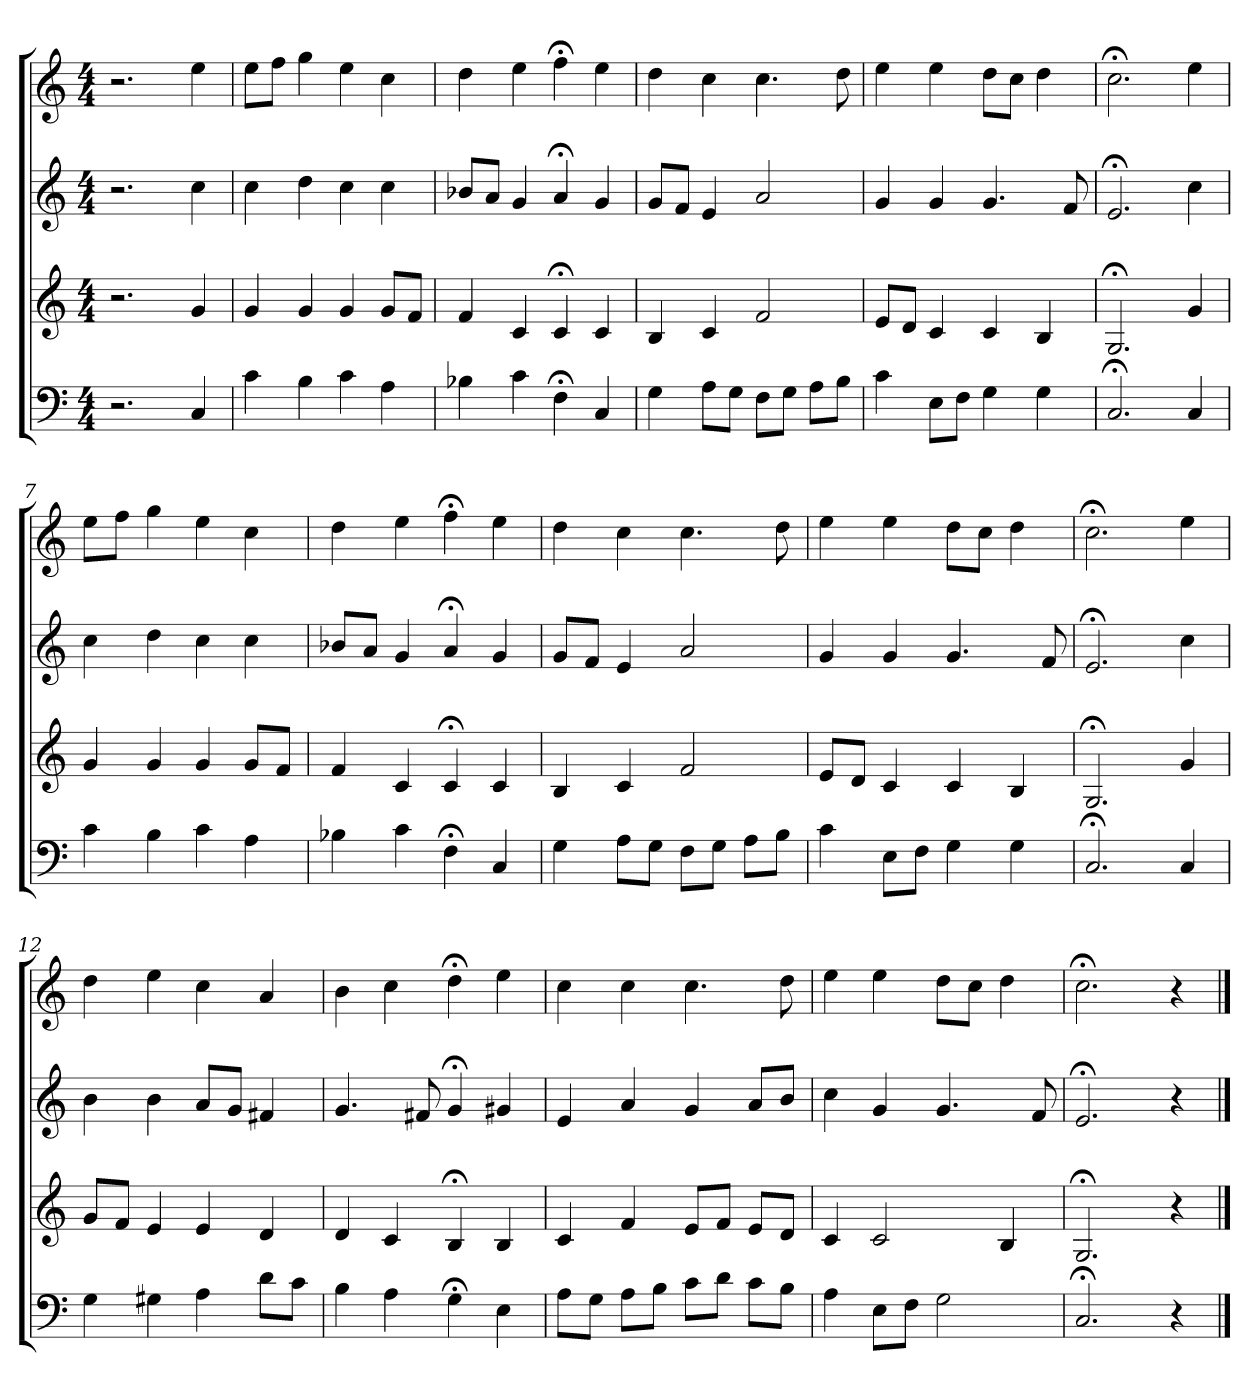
**kern	**kern	**kern	**kern
*part4	*part3	*part2	*part1
*staff4	*staff3	*staff2	*staff1
*clefF4	*clefG2	*clefG2	*clefG2
*k[]	*k[]	*k[]	*k[]
*C:	*C:	*C:	*C:
*M4/4	*M4/4	*M4/4	*M4/4
=1	=1	=1	=1
2.r	2.r	2.r	2.r
4C	4g	4cc	4ee
=2	=2	=2	=2
4c	4g	4cc	8ee\L
.	.	.	8ff\J
4B	4g	4dd	4gg
4c	4g	4cc	4ee
4A	8g/L	4cc	4cc
.	8f/J	.	.
=3	=3	=3	=3
4B-X	4f	8b-X/L	4dd
.	.	8a/J	.
4c	4c	4g	4ee
4F;<	4c;<	4a;<	4ff;<
4C	4c	4g	4ee
=4	=4	=4	=4
4G	4B	8g/L	4dd
.	.	8f/J	.
8A\L	4c	4e	4cc
8G\J	.	.	.
8F\L	2f	2a	4.cc
8G\J	.	.	.
8A\L	.	.	.
8B\J	.	.	8dd
=5	=5	=5	=5
4c	8e/L	4g	4ee
.	8d/J	.	.
8E\L	4c	4g	4ee
8F\J	.	.	.
4G	4c	4.g	8dd\L
.	.	.	8cc\J
4G	4B	.	4dd
.	.	8f	.
=6	=6	=6	=6
2.C;<	2.G;<	2.e;<	2.cc;<
4C	4g	4cc	4ee
=7	=7	=7	=7
4c	4g	4cc	8ee\L
.	.	.	8ff\J
4B	4g	4dd	4gg
4c	4g	4cc	4ee
4A	8g/L	4cc	4cc
.	8f/J	.	.
=8	=8	=8	=8
4B-X	4f	8b-X/L	4dd
.	.	8a/J	.
4c	4c	4g	4ee
4F;<	4c;<	4a;<	4ff;<
4C	4c	4g	4ee
=9	=9	=9	=9
4G	4B	8g/L	4dd
.	.	8f/J	.
8A\L	4c	4e	4cc
8G\J	.	.	.
8F\L	2f	2a	4.cc
8G\J	.	.	.
8A\L	.	.	.
8B\J	.	.	8dd
=10	=10	=10	=10
4c	8e/L	4g	4ee
.	8d/J	.	.
8E\L	4c	4g	4ee
8F\J	.	.	.
4G	4c	4.g	8dd\L
.	.	.	8cc\J
4G	4B	.	4dd
.	.	8f	.
=11	=11	=11	=11
2.C;<	2.G;<	2.e;<	2.cc;<
4C	4g	4cc	4ee
=12	=12	=12	=12
4G	8g/L	4b	4dd
.	8f/J	.	.
4G#X	4e	4b	4ee
4A	4e	8a/L	4cc
.	.	8g/J	.
8d\L	4d	4f#X	4a
8c\J	.	.	.
=13	=13	=13	=13
4B	4d	4.g	4b
4A	4c	.	4cc
.	.	8f#X	.
4G;<	4B;<	4g;<	4dd;<
4E	4B	4g#X	4ee
=14	=14	=14	=14
8A\L	4c	4e	4cc
8G\J	.	.	.
8A\L	4f	4a	4cc
8B\J	.	.	.
8c\L	8e/L	4g	4.cc
8d\J	8f/J	.	.
8c\L	8e/L	8a/L	.
8B\J	8d/J	8b/J	8dd
=15	=15	=15	=15
4A	4c	4cc	4ee
8E\L	2c	4g	4ee
8F\J	.	.	.
2G	.	4.g	8dd\L
.	.	.	8cc\J
.	4B	.	4dd
.	.	8f	.
=16	=16	=16	=16
2.C;<	2.G;<	2.e;<	2.cc;<
4r	4r	4r	4r
==	==	==	==
*-	*-	*-	*-
